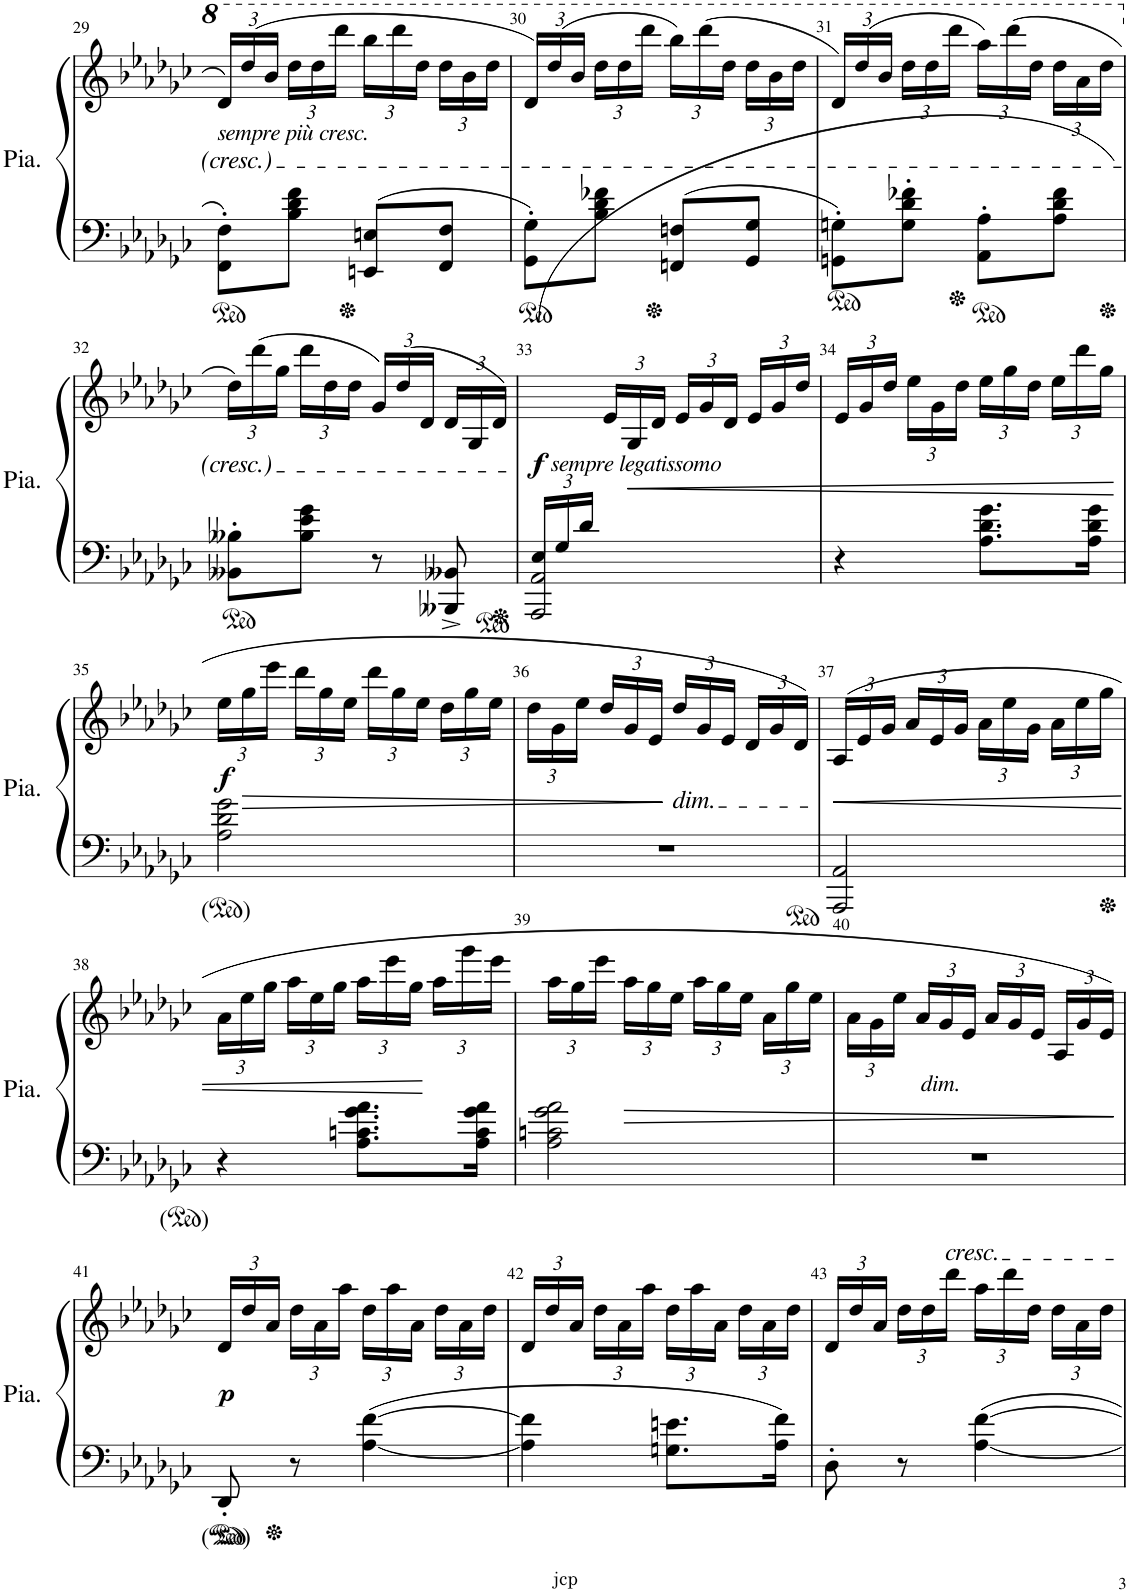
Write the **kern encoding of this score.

**kern	**kern	**dynam
*part1	*part1	*part1
*staff2	*staff1	*staff1/2
*I"Piano	*	*
*I'Pia.	*	*
!!LO:PB:g=z
*clefF4	*clefG2	*
*k[b-e-a-d-g-c-]	*k[b-e-a-d-g-c-]	*
*M2/4	*M2/4	*
*	*Xbrackettup	*
=29	=29	=29
!	!LO:TX:b:i:t=sempre più cresc.	!
8FF\' 8F\'L	24dd-/LL	.
.	(24ddd-/	.
.	24bb-/JJ	.
8B-\ 8d-\ 8f\J	24ddd-\LL	.
.	24ddd-\	.
.	24dddd-\JJ	.
8EEn/ 8En/L	24bbb-\LL	.
.	24dddd-\	.
.	24ddd-\JJ	.
8FF/ 8F/J	24ddd-\LL	.
.	24bb-\	.
.	24ddd-\JJ	.
=30	=30	=30
8GG-\' 8G-\'L	24dd-/LL)	.
.	(24ddd-/	.
.	24bb-/JJ	.
8B-\ 8d-\ 8f-X\J	24ddd-\LL	.
.	24ddd-\	.
.	24dddd-\JJ	.
8FFn/ 8Fn/L	24bbb-\LL)	.
.	(24dddd-\	.
.	24ddd-\JJ	.
8GG-/ 8G-/J	24ddd-\LL	.
.	24bb-\	.
.	24ddd-\JJ	.
=31	=31	=31
8GGn\' 8Gn\'L	24dd-/LL)	.
.	(24ddd-/	.
.	24bb-/JJ	.
8G\' 8d-\' 8f-X\'J	24ddd-\LL	.
.	24ddd-\	.
.	24dddd-\JJ	.
8AA-\' 8A-\'L	24aaa-\LL)	.
.	(24dddd-\	.
.	24ddd-\JJ	.
8A-\ 8d-\ 8f-\J	24ddd-\LL	.
.	24aa-\	.
.	24ddd-\JJ	.
!!LO:LB:g=z
=32	=32	=32
8BB--X\' 8B--X\'L	24dd-\LL)	.
.	(24ddd-\	.
.	24gg-\JJ	.
8B--\ 8e-\ 8g-\J	24ddd-\LL	.
.	24dd-\	.
.	24dd-\JJ	.
8r	24g-/LL)	.
.	(>24dd-/	.
.	24d-/JJ	.
8BBB--X/^ 8BB--X/^	24d-/LL	.
.	24G-/	.
.	24d-/JJ)	.
=33	=33	=33
*Xbrackettup	*	*
*^	*	*
!	!	!LO:TX:b:i:t=sempre legatissomo	!
!	!	!	!LO:DY:b
(24E-/LL	2AAA-/ 2AA-/	8ryy	f
24G-/	.	.	.
24d-/JJ	.	.	.
4.ryy	.	24e-/LL	.
!	!	!	!LO:HP:b
.	.	24G-/	<
.	.	24d-/JJ	.
.	.	24e-/LL	.
.	.	24g-/	.
.	.	24d-/JJ	.
.	.	24e-/LL	.
.	.	24g-/	.
.	.	24dd-/JJ	.
*v	*v	*	*
=34	=34	=34
4r	24e-/LL	.
.	24g-/	.
.	24dd-/JJ	.
.	24ee-\LL	.
.	24g-\	.
.	24dd-\JJ	.
8.A-\ 8.d-\ 8.g-\L	24ee-\LL	.
.	24gg-\	.
.	24dd-\JJ	.
.	24ee-\LL	.
.	24ddd-\	.
16A-\ 16d-\ 16g-\Jk	.	.
.	24gg-\JJ	.
.	.	[
!!LO:LB:g=z
=35	=35	=35
!	!	!LO:DY:b
2A-\ 2d-\ 2g-\	24ee-\LL	f
!	!	!LO:HP:b
.	24gg-\	>
.	24eee-\JJ	.
.	24ddd-\LL	.
.	24gg-\	.
.	24ee-\JJ	.
.	24ddd-\LL	.
.	24gg-\	.
.	24ee-\JJ	.
.	24dd-\LL	.
.	24gg-\	.
.	24ee-\JJ	.
=36	=36	=36
2r	24dd-\LL	.
.	24g-\	.
.	24ee-\JJ	.
.	24dd-/LL	.
.	24g-/	.
.	24e-/JJ	.
!	!LO:TX:b:i:t=dim.	!
.	24dd-/LL	]
.	24g-/	.
.	24e-/JJ	.
.	24d-/LL	.
.	24g-/	.
.	24d-/JJ)	.
=37	=37	=37
!	!	!LO:HP:b
2AAA-/ 2AA-/	(24A-/LL	<
.	24e-/	.
.	24g-/JJ	.
.	24a-/LL	.
.	24e-/	.
.	24g-/JJ	.
.	24a-\LL	.
.	24ee-\	.
.	24g-\JJ	.
.	24a-\LL	.
.	24ee-\	.
.	24gg-\JJ	.
!!LO:LB:g=z
=38	=38	=38
4r	24a-\LL	.
.	24ee-\	.
.	24gg-\JJ	.
.	24aa-\LL	.
.	24ee-\	.
.	24gg-\JJ	.
8.A-\ 8.cn\ 8.g-\ 8.a-\L	24aa-\LL	.
.	24eee-\	.
.	24gg-\JJ	.
.	24aa-\LL	[
.	24ggg-\	.
16A-\ 16c\ 16g-\ 16a-\Jk	.	.
.	24eee-\JJ	.
=39	=39	=39
2A-\ 2cn\ 2g-\ 2a-\	24aa-\LL	.
.	24gg-\	.
.	24eee-\JJ	.
!	!	!LO:HP:b
.	24aa-\LL	>
.	24gg-\	.
.	24ee-\JJ	.
.	24aa-\LL	.
.	24gg-\	.
.	24ee-\JJ	.
.	24a-\LL	.
.	24gg-\	.
.	24ee-\JJ	.
=40	=40	=40
2r	24a-\LL	.
.	24g-\	.
.	24ee-\JJ	.
!	!LO:TX:b:i:t=dim.	!
.	24a-/LL	.
.	24g-/	.
.	24e-/JJ	.
.	24a-/LL	.
.	24g-/	.
.	24e-/JJ	.
.	24A-/LL	.
.	24g-/	.
.	24e-/JJ)	.
.	.	]
!!LO:LB:g=z
=41	=41	=41
!	!	!LO:DY:b
8DD-'/	24d-/LL	p
.	24dd-/	.
.	24a-/JJ	.
8r	24dd-\LL	.
.	24a-\	.
.	24aa-\JJ	.
[4A-\ [4f\	24dd-\LL	.
.	24aa-\	.
.	24a-\JJ	.
.	24dd-\LL	.
.	24a-\	.
.	24dd-\JJ	.
=42	=42	=42
4A-\] 4f\]	24d-/LL	.
.	24dd-/	.
.	24a-/JJ	.
.	24dd-\LL	.
.	24a-\	.
.	24aa-\JJ	.
8.Gn\ 8.en\L	24dd-\LL	.
.	24aa-\	.
.	24a-\JJ	.
.	24dd-\LL	.
.	24a-\	.
16A-\ 16f\Jk	.	.
.	24dd-\JJ	.
=43	=43	=43
8D-'\	24d-/LL	.
.	24dd-/	.
.	24a-/JJ	.
8r	24dd-\LL	.
.	24dd-\	.
!	!LO:TX:a:i:t=cresc.	!
.	24ddd-\JJ	.
[4A-\ [4f\	24aa-\LL	.
.	24ddd-\	.
.	24dd-\JJ	.
.	24dd-\LL	.
.	24a-\	.
.	24dd-\JJ	.
=	=	=
*-	*-	*-
